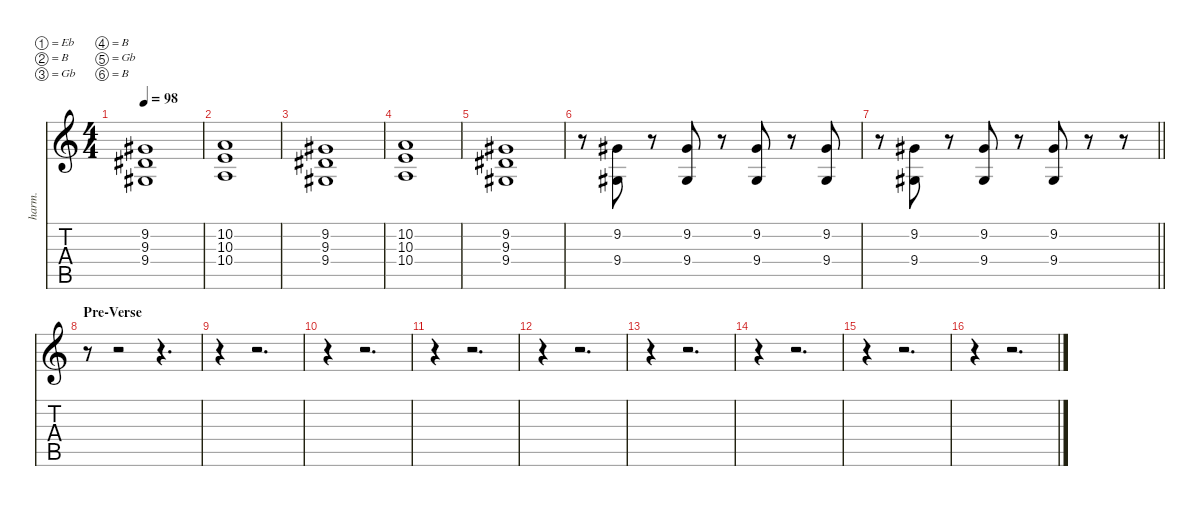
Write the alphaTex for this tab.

\defaultSystemsLayout 4
\hideDynamics
\bracketExtendMode nobrackets
\otherSystemsTrackNameOrientation horizontal
\track ("Dave Young (Melodica)" "harm.") {instrument harmonica}
\staff {score tabs}
\tuning (Eb4 B3 Gb3 B2 Gb2 B1)
\ts (4 4)
\tempo 98
\clef g2
\ks c
(9.2{acc #} 9.3{acc #} 9.4{acc #}).1{dy f beam Up} |
(10.2 10.3 10.4).1{beam Up} |
(9.2{acc #} 9.3{acc #} 9.4{acc #}).1{beam Up} |
(10.2 10.3 10.4).1{beam Up} |
(9.2{acc #} 9.3{acc #} 9.4{acc #}).1{beam Up} |
r.8{beam Down} (9.2{acc #} 9.4{acc #}).8{beam Up} r.8{beam Up} (9.2{acc #} 9.4{acc #}).8{beam Up} r.8{beam Up} (9.2{acc #} 9.4{acc #}).8{beam Up} r.8{beam Up} (9.2{acc #} 9.4{acc #}).8{beam Up} |
\barLineRight lightlight
r.8{beam Down} (9.2{acc #} 9.4{acc #}).8{beam Up} r.8{beam Up} (9.2{acc #} 9.4{acc #}).8{beam Up} r.8{beam Up} (9.2{acc #} 9.4{acc #}).8{beam Up} r.8{beam Up} r.8{beam Up} |
\section ("" "Pre-Verse")
r.8{beam Down} r.2{beam Down} r.4{d beam Down} |
r.4{beam Down} r.2{d beam Down} |
r.4{beam Down} r.2{d beam Down} |
r.4{beam Down} r.2{d beam Down} |
r.4{beam Down} r.2{d beam Down} |
r.4{beam Down} r.2{d beam Down} |
r.4{beam Down} r.2{d beam Down} |
r.4{beam Down} r.2{d beam Down} |
r.4{beam Down} r.2{d beam Down}
